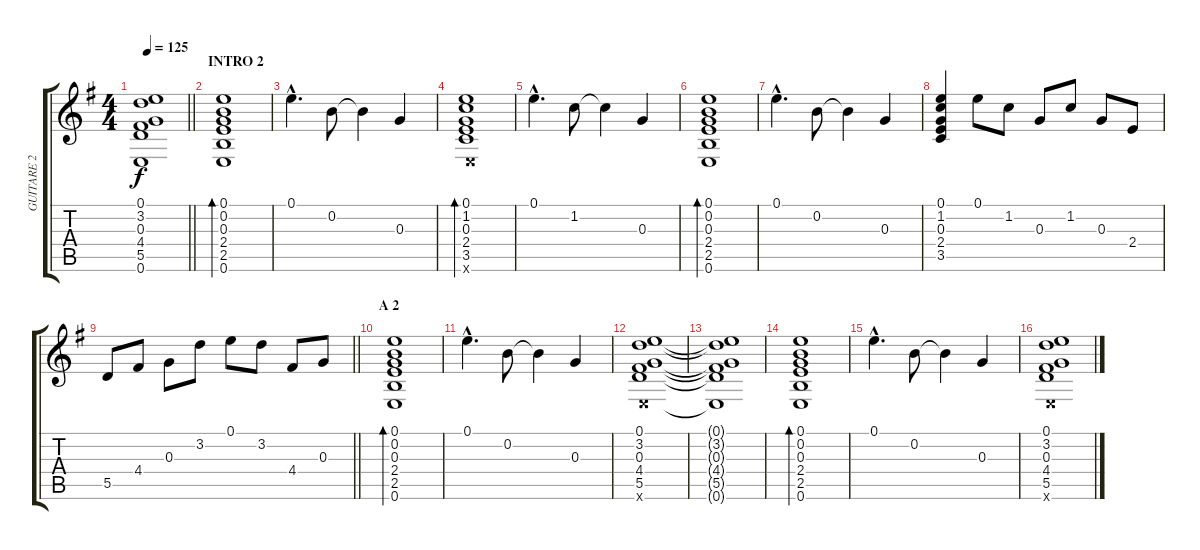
\track ("GUITARE 2" "GUITARE 2") {instrument acousticguitarsteel}
\staff {score tabs}
\tuning (E4 B3 G3 D3 A2 E2) {hide}
\ts (4 4)
\tempo 125
\clef g2
\barLineRight lightlight
\ks g
(0.1{t} 3.2{t} 0.3{t} 4.4{t} 5.5{t} 0.6{t}).1{dy f} |
\section ("" "INTRO 2")
(0.1 0.2 0.3 2.4 2.5 0.6).1{bd 480} |
0.1{hac}.4{d} 0.2.8 0.2{t}.4 0.3.4 |
(0.1 1.2 0.3 2.4 3.5 0.6{x}).1{bd 480} |
0.1{hac}.4{d} 1.2.8 1.2{t}.4 0.3.4 |
(0.1 0.2 0.3 2.4 2.5 0.6).1{bd 480} |
0.1{hac}.4{d} 0.2.8 0.2{t}.4 0.3.4 |
(0.1 1.2 0.3 2.4 3.5).4 0.1.8 1.2.8 0.3.8 1.2.8 0.3.8 2.4.8 |
\barLineRight lightlight
5.5.8 4.4.8 0.3.8 3.2.8 0.1.8 3.2.8 4.4.8 0.3.8 |
\section ("" "A 2")
(0.1 0.2 0.3 2.4 2.5 0.6).1{bd 480} |
0.1{hac}.4{d} 0.2.8 0.2{t}.4 0.3.4 |
(0.1 3.2 0.3 4.4 5.5 0.6{x}).1 |
(0.1{t} 3.2{t} 0.3{t} 4.4{t} 5.5{t} 0.6{t}).1 |
(0.1 0.2 0.3 2.4 2.5 0.6).1{bd 480} |
0.1{hac}.4{d} 0.2.8 0.2{t}.4 0.3.4 |
(0.1 3.2 0.3 4.4 5.5 0.6{x}).1
